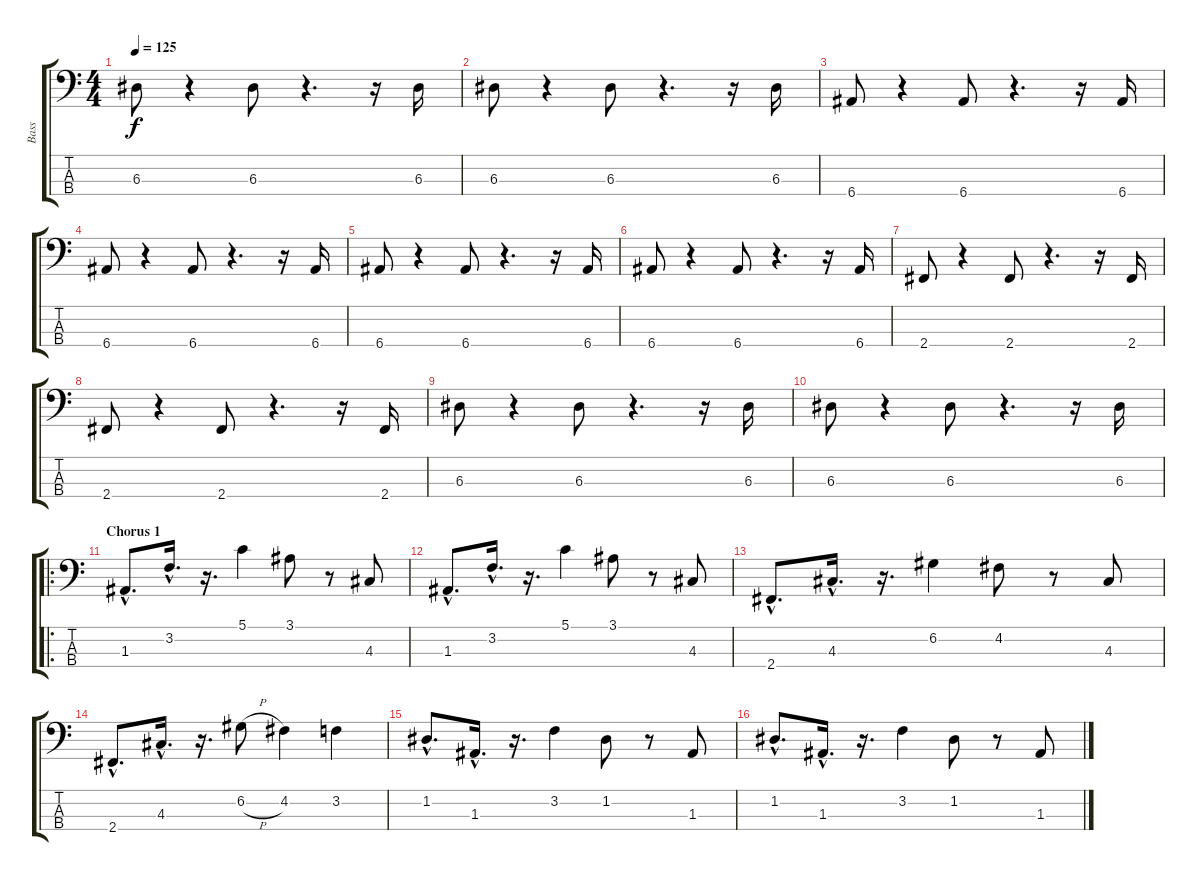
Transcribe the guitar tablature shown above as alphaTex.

\track ("Bass" "Bass") {instrument electricbassfinger}
\staff {score tabs}
\tuning (G2 D2 A1 E1) {hide}
\ts (4 4)
\tempo 125
\clef f4
\ks c
6.3.8{dy f} r.4 6.3.8 r.4{d} r.16 6.3.16 |
6.3.8 r.4 6.3.8 r.4{d} r.16 6.3.16 |
6.4.8 r.4 6.4.8 r.4{d} r.16 6.4.16 |
6.4.8 r.4 6.4.8 r.4{d} r.16 6.4.16 |
6.4.8 r.4 6.4.8 r.4{d} r.16 6.4.16 |
6.4.8 r.4 6.4.8 r.4{d} r.16 6.4.16 |
2.4.8 r.4 2.4.8 r.4{d} r.16 2.4.16 |
2.4.8 r.4 2.4.8 r.4{d} r.16 2.4.16 |
6.3.8 r.4 6.3.8 r.4{d} r.16 6.3.16 |
6.3.8 r.4 6.3.8 r.4{d} r.16 6.3.16 |
\ro
\section ("" "Chorus 1")
1.3{hac}.8{d} 3.2{hac}.16{d} r.16{d} 5.1.4 3.1.8 r.8 4.3.8 |
1.3{hac}.8{d} 3.2{hac}.16{d} r.16{d} 5.1.4 3.1.8 r.8 4.3.8 |
2.4{hac}.8{d} 4.3{hac}.16{d} r.16{d} 6.2.4 4.2.8 r.8 4.3.8 |
2.4{hac}.8{d} 4.3{hac}.16{d} r.16{d} 6.2{h}.8 4.2.4 3.2.4 |
1.2{hac}.8{d} 1.3{hac}.16{d} r.16{d} 3.2.4 1.2.8 r.8 1.3.8 |
1.2{hac}.8{d} 1.3{hac}.16{d} r.16{d} 3.2.4 1.2.8 r.8 1.3.8
